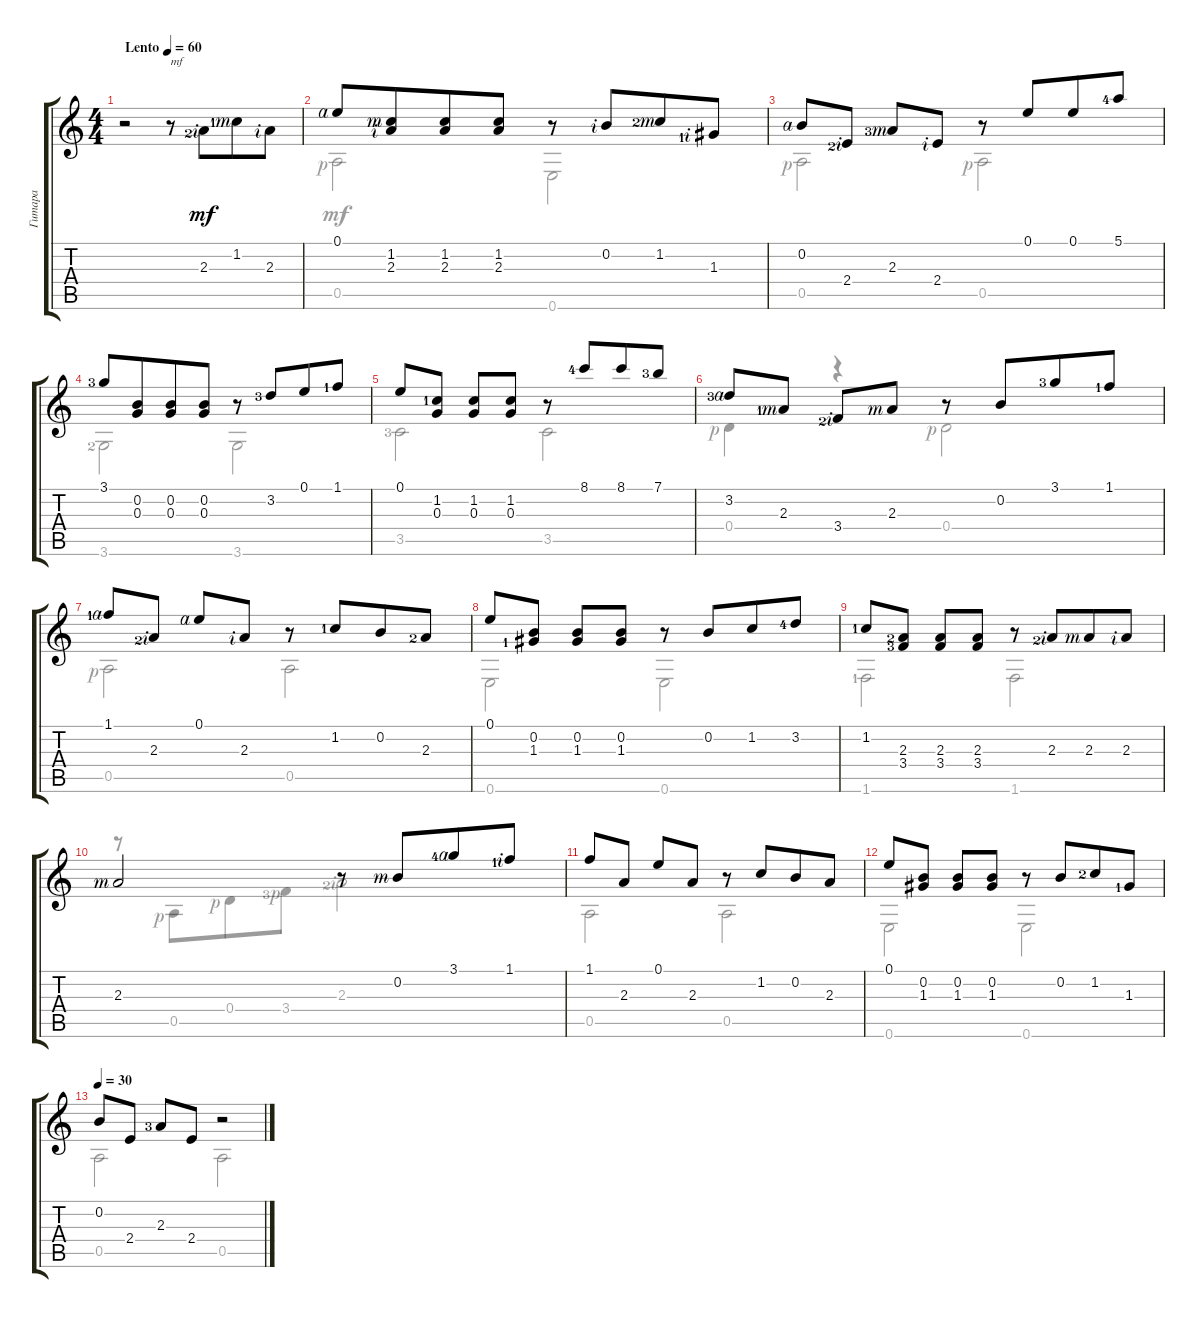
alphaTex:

\track ("Гитара" "Гитара") {instrument acousticguitarnylon}
\staff {score tabs}
\tuning (E4 B3 G3 D3 A2 E2) {hide}
\voice
\ts (4 4)
\tempo (60 "Lento")
\clef g2
\ks c
r.2{dy mf instrument acousticguitarnylon} r.8{txt "mf"} 2.3{lf 3 rf 2}.8{beam merge} 1.2{lf 2 rf 3}.8 2.3{rf 2}.8 |
0.1{rf 4}.8 (1.2{rf 3} 2.3{rf 2}).8{beam merge} (1.2 2.3).8 (1.2 2.3).8 r.8 0.2{rf 2}.8{beam merge} 1.2{lf 3 rf 3}.8 1.3{lf 2 rf 2}.8 |
0.2{rf 4}.8 2.4{lf 3 rf 2}.8 2.3{lf 4 rf 3}.8 2.4{rf 2}.8 r.8 0.1.8{beam merge} 0.1.8 5.1{lf 5}.8 |
3.1{lf 4}.8 (0.2 0.3).8{beam merge} (0.2 0.3).8 (0.2 0.3).8 r.8 3.2{lf 4}.8{beam merge} 0.1.8 1.1{lf 2}.8 |
0.1.8 (1.2{lf 2} 0.3).8 (1.2 0.3).8 (1.2 0.3).8 r.8 8.1{lf 5}.8{beam merge} 8.1.8 7.1{lf 4}.8 |
3.2{lf 4 rf 4}.8 2.3{lf 2 rf 3}.8 3.4{lf 3 rf 2}.8 2.3{rf 3}.8 r.8 0.2.8{beam merge} 3.1{lf 4}.8 1.1{lf 2}.8 |
1.1{lf 2 rf 4}.8 2.3{lf 3 rf 2}.8 0.1{rf 4}.8 2.3{rf 2}.8 r.8 1.2{lf 2}.8{beam merge} 0.2.8 2.3{lf 3}.8 |
0.1.8 (0.2 1.3{lf 2}).8 (0.2 1.3).8 (0.2 1.3).8 r.8 0.2.8{beam merge} 1.2.8 3.2{lf 5}.8 |
1.2{lf 2}.8 (2.3{lf 3} 3.4{lf 4}).8 (2.3 3.4).8 (2.3 3.4).8 r.8 2.3{lf 3 rf 2}.8{beam merge} 2.3{rf 3}.8 2.3{rf 2}.8 |
2.3{rf 3}.2 r.8 0.2{rf 3}.8{beam merge} 3.1{lf 5 rf 4}.8 1.1{lf 2 rf 2}.8 |
1.1.8 2.3.8 0.1.8 2.3.8 r.8 1.2.8{beam merge} 0.2.8 2.3.8 |
0.1.8 (0.2 1.3).8 (0.2 1.3).8 (0.2 1.3).8 r.8 0.2.8{beam merge} 1.2{lf 3}.8 1.3{lf 2}.8 |
\tempo 30
0.2.8 2.4.8 2.3{lf 4}.8 2.4.8 r.2
\voice
\clef g2
\ottava regular
\simile none
\ks c
|
0.5{rf 1}.2{beam Down} 0.6.2 |
0.5{rf 1}.2 0.5{rf 1}.2 |
3.6{lf 3}.2 3.6.2 |
3.5{lf 4}.2 3.5.2 |
0.4{rf 1}.4 r.4 0.4{rf 1}.2 |
0.5{rf 1}.2 0.5.2 |
0.6.2 0.6.2 |
1.6{lf 2}.2 1.6.2 |
r.8 0.5{rf 1}.8{beam merge} 0.4{rf 1}.8 3.4{lf 4 rf 1}.8 2.3{lf 3 rf 2}.2 |
0.5.2 0.5.2 |
0.6.2 0.6.2 |
0.5.2 0.5.2
